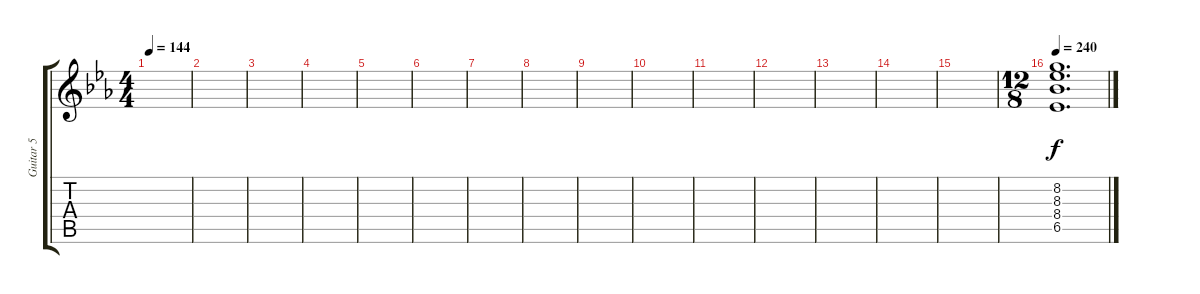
\track ("Guitar 5" "Guitar 5") {instrument distortionguitar}
\staff {score tabs}
\tuning (E4 B3 G3 D3 A2 E2) {hide}
\ts (4 4)
\tempo 144
\clef g2
\ks eb
|
|
|
|
|
|
|
|
|
|
|
|
|
|
|
\ts (12 8)
\tempo 240
(8.2 8.3 8.4 6.5).1{d volume 12}
